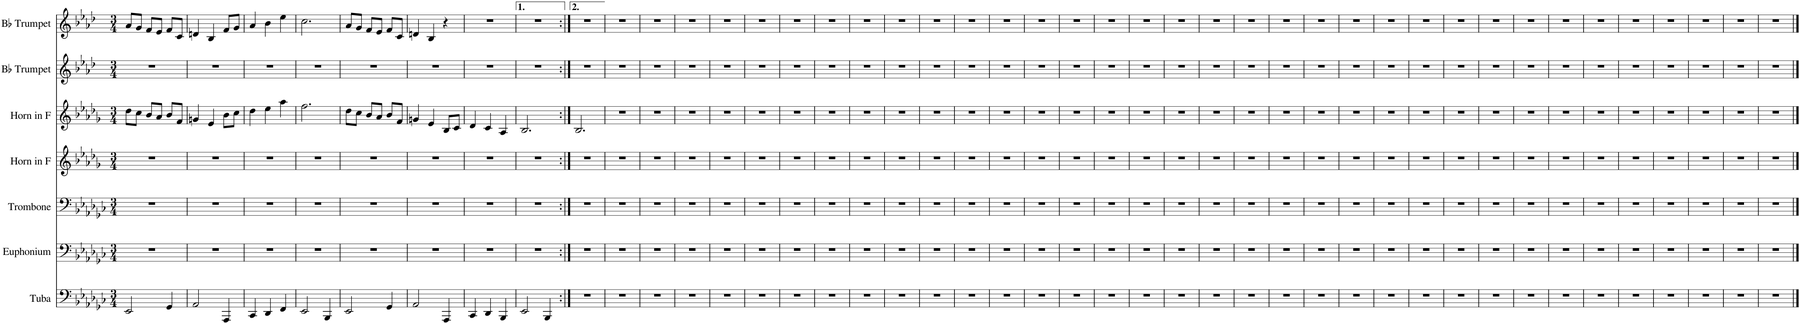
**kern	**kern	**kern	**kern	**kern	**kern	**kern
*part7	*part6	*part5	*part4	*part3	*part2	*part1
*staff7	*staff6	*staff5	*staff4	*staff3	*staff2	*staff1
*I"Tuba	*I"Euphonium	*I"Trombone	*I"Horn in F	*I"Horn in F	*I"Bb Trumpet	*I"Bb Trumpet
*I'Tba.	*I'Euph.	*I'Tbn.	*	*	*I'Bb Tpt.	*I'Bb Tpt.
*clefF4	*clefF4	*clefF4	*clefG2	*clefG2	*clefG2	*clefG2
*	*	*	*Trd4c7	*Trd4c7	*Trd1c2	*Trd1c2
*k[b-e-a-d-g-c-]	*k[b-e-a-d-g-c-]	*k[b-e-a-d-g-c-]	*k[b-e-a-d-g-]	*k[b-e-a-d-g-]	*k[b-e-a-d-]	*k[b-e-a-d-]
*M3/4	*M3/4	*M3/4	*M3/4	*M3/4	*M3/4	*M3/4
=1	=1	=1	=1	=1	=1	=1
2EE-/	2.r	2.r	2.r	8dd-\L	2.r	8a-/L
.	.	.	.	8cc\J	.	8g/J
.	.	.	.	8b-/L	.	8f/L
.	.	.	.	8a-/J	.	8e-/J
4GG-/	.	.	.	8b-/L	.	8f/L
.	.	.	.	8f/J	.	8c/J
=2	=2	=2	=2	=2	=2	=2
2AA-/	2.r	2.r	2.r	4gn/	2.r	4dn/
.	.	.	.	4e-/	.	4B-/
4AAA-/	.	.	.	8b-\L	.	8f/L
.	.	.	.	8cc\J	.	8g/J
=3	=3	=3	=3	=3	=3	=3
4CC-/	2.r	2.r	2.r	4dd-\	2.r	4a-/
4DD-/	.	.	.	4ee-\	.	4b-\
4FF/	.	.	.	4aa-\	.	4ee-\
=4	=4	=4	=4	=4	=4	=4
2EE-/	2.r	2.r	2.r	2.ff\	2.r	2.cc\
4BBB-/	.	.	.	.	.	.
=5	=5	=5	=5	=5	=5	=5
2EE-/	2.r	2.r	2.r	8dd-\L	2.r	8a-/L
.	.	.	.	8cc\J	.	8g/J
.	.	.	.	8b-/L	.	8f/L
.	.	.	.	8a-/J	.	8e-/J
4GG-/	.	.	.	8b-/L	.	8f/L
.	.	.	.	8f/J	.	8c/J
=6	=6	=6	=6	=6	=6	=6
2AA-/	2.r	2.r	2.r	4gn/	2.r	4dn/
.	.	.	.	4e-/	.	4B-/
4AAA-/	.	.	.	8B-/L	.	4r
.	.	.	.	8c/J	.	.
=7	=7	=7	=7	=7	=7	=7
4CC-/	2.r	2.r	2.r	4d-/	2.r	2.r
4DD-/	.	.	.	4c/	.	.
4BBB-/	.	.	.	4A-/	.	.
=8	=8	=8	=8	=8	=8	=8
2EE-/	2.r	2.r	2.r	2.B-/	2.r	2.r
4BBB-/	.	.	.	.	.	.
=9:|!	=9:|!	=9:|!	=9:|!	=9:|!	=9:|!	=9:|!
2.r	2.r	2.r	2.r	2.B-/	2.r	2.r
=10	=10	=10	=10	=10	=10	=10
2.r	2.r	2.r	2.r	2.r	2.r	2.r
=11	=11	=11	=11	=11	=11	=11
2.r	2.r	2.r	2.r	2.r	2.r	2.r
=12	=12	=12	=12	=12	=12	=12
2.r	2.r	2.r	2.r	2.r	2.r	2.r
=13	=13	=13	=13	=13	=13	=13
2.r	2.r	2.r	2.r	2.r	2.r	2.r
=14	=14	=14	=14	=14	=14	=14
2.r	2.r	2.r	2.r	2.r	2.r	2.r
=15	=15	=15	=15	=15	=15	=15
2.r	2.r	2.r	2.r	2.r	2.r	2.r
=16	=16	=16	=16	=16	=16	=16
2.r	2.r	2.r	2.r	2.r	2.r	2.r
=17	=17	=17	=17	=17	=17	=17
2.r	2.r	2.r	2.r	2.r	2.r	2.r
=18	=18	=18	=18	=18	=18	=18
2.r	2.r	2.r	2.r	2.r	2.r	2.r
=19	=19	=19	=19	=19	=19	=19
2.r	2.r	2.r	2.r	2.r	2.r	2.r
=20	=20	=20	=20	=20	=20	=20
2.r	2.r	2.r	2.r	2.r	2.r	2.r
=21	=21	=21	=21	=21	=21	=21
2.r	2.r	2.r	2.r	2.r	2.r	2.r
=22	=22	=22	=22	=22	=22	=22
2.r	2.r	2.r	2.r	2.r	2.r	2.r
=23	=23	=23	=23	=23	=23	=23
2.r	2.r	2.r	2.r	2.r	2.r	2.r
=24	=24	=24	=24	=24	=24	=24
2.r	2.r	2.r	2.r	2.r	2.r	2.r
=25	=25	=25	=25	=25	=25	=25
2.r	2.r	2.r	2.r	2.r	2.r	2.r
=26	=26	=26	=26	=26	=26	=26
2.r	2.r	2.r	2.r	2.r	2.r	2.r
=27	=27	=27	=27	=27	=27	=27
2.r	2.r	2.r	2.r	2.r	2.r	2.r
=28	=28	=28	=28	=28	=28	=28
2.r	2.r	2.r	2.r	2.r	2.r	2.r
=29	=29	=29	=29	=29	=29	=29
2.r	2.r	2.r	2.r	2.r	2.r	2.r
=30	=30	=30	=30	=30	=30	=30
2.r	2.r	2.r	2.r	2.r	2.r	2.r
=31	=31	=31	=31	=31	=31	=31
2.r	2.r	2.r	2.r	2.r	2.r	2.r
=32	=32	=32	=32	=32	=32	=32
2.r	2.r	2.r	2.r	2.r	2.r	2.r
=33	=33	=33	=33	=33	=33	=33
2.r	2.r	2.r	2.r	2.r	2.r	2.r
=34	=34	=34	=34	=34	=34	=34
2.r	2.r	2.r	2.r	2.r	2.r	2.r
=35	=35	=35	=35	=35	=35	=35
2.r	2.r	2.r	2.r	2.r	2.r	2.r
=36	=36	=36	=36	=36	=36	=36
2.r	2.r	2.r	2.r	2.r	2.r	2.r
=37	=37	=37	=37	=37	=37	=37
2.r	2.r	2.r	2.r	2.r	2.r	2.r
=38	=38	=38	=38	=38	=38	=38
2.r	2.r	2.r	2.r	2.r	2.r	2.r
=39	=39	=39	=39	=39	=39	=39
2.r	2.r	2.r	2.r	2.r	2.r	2.r
=40	=40	=40	=40	=40	=40	=40
2.r	2.r	2.r	2.r	2.r	2.r	2.r
=41	=41	=41	=41	=41	=41	=41
2.r	2.r	2.r	2.r	2.r	2.r	2.r
=42	=42	=42	=42	=42	=42	=42
2.r	2.r	2.r	2.r	2.r	2.r	2.r
=43	=43	=43	=43	=43	=43	=43
2.r	2.r	2.r	2.r	2.r	2.r	2.r
==	==	==	==	==	==	==
*-	*-	*-	*-	*-	*-	*-
